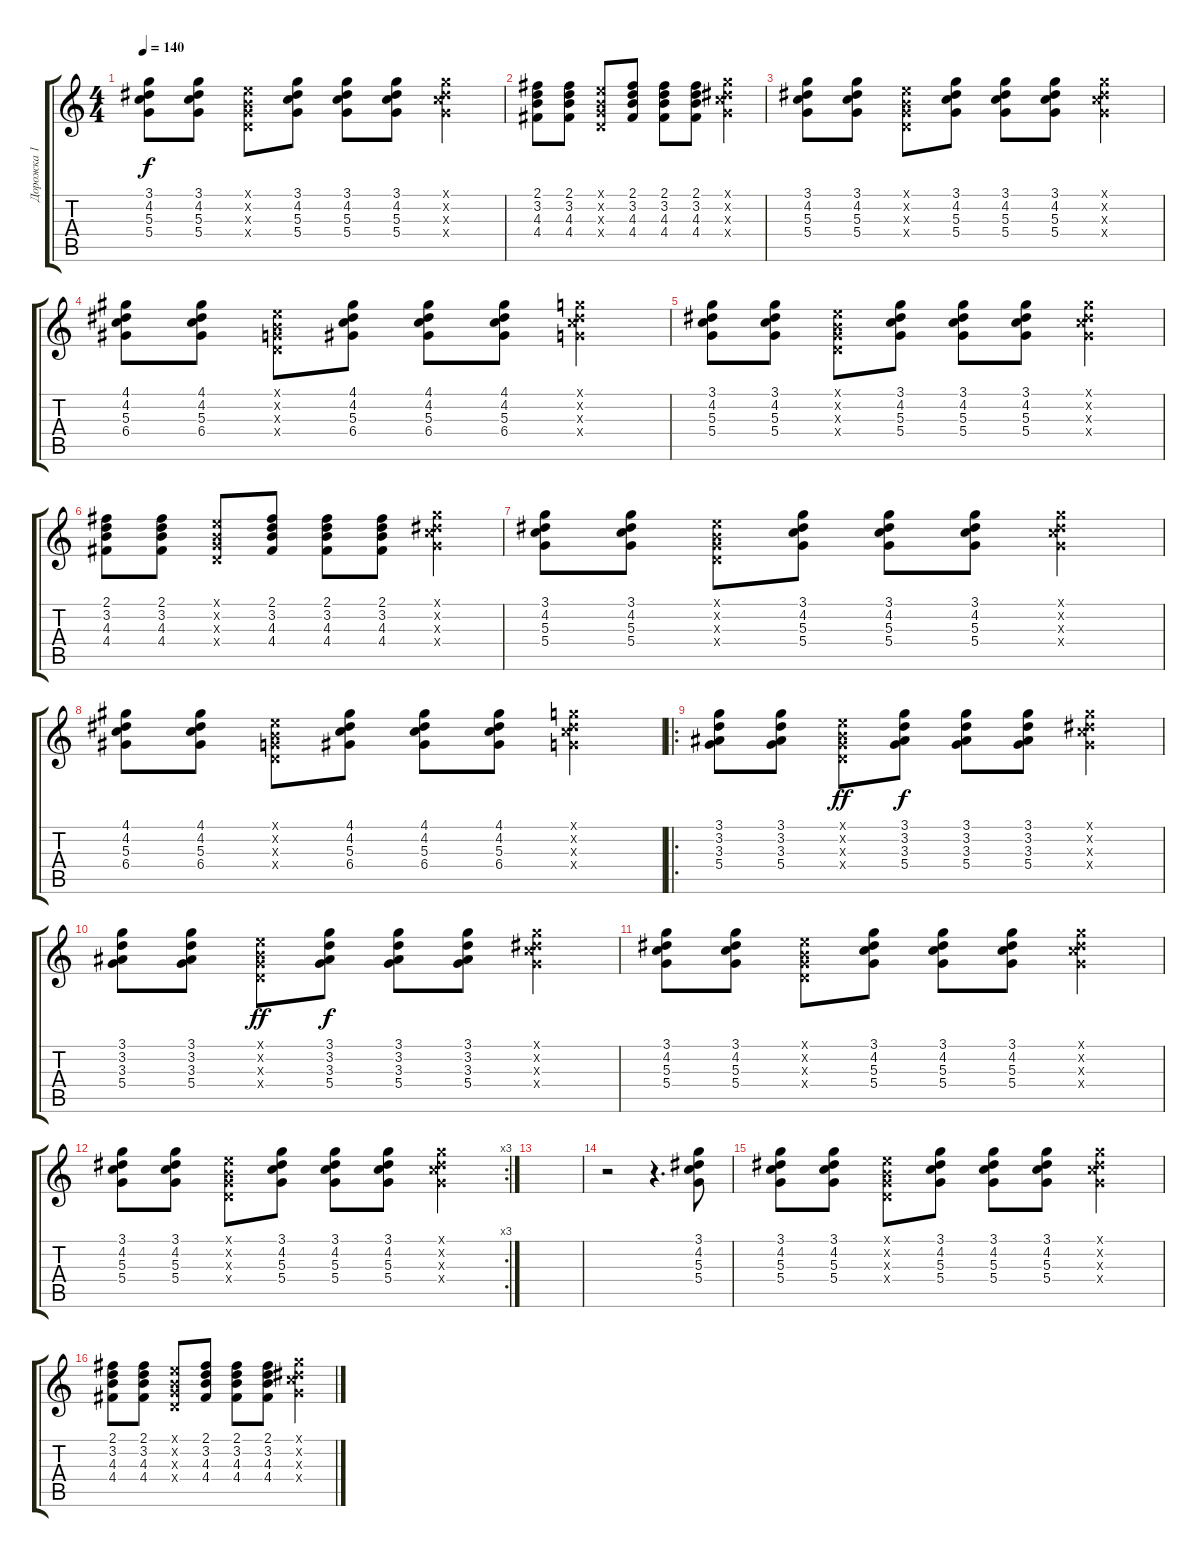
\track ("Дорожка 1" "Дорожка 1") {instrument acousticguitarsteel}
\staff {score tabs}
\tuning (E4 B3 G3 D3 A2 E2) {hide}
\ts (4 4)
\tempo 140
\clef g2
\ks c
(3.1 4.2 5.3 5.4).8{dy f} (3.1 4.2 5.3 5.4).8 (0.1{x} 0.2{x} 0.3{x} 0.4{x}).8 (3.1 4.2 5.3 5.4).8 (3.1 4.2 5.3 5.4).8 (3.1 4.2 5.3 5.4).8 (3.1{x} 4.2{x} 5.3{x} 5.4{x}).4 |
(2.1 3.2 4.3 4.4).8 (2.1 3.2 4.3 4.4).8 (0.1{x} 0.2{x} 0.3{x} 0.4{x}).8 (2.1 3.2 4.3 4.4).8 (2.1 3.2 4.3 4.4).8 (2.1 3.2 4.3 4.4).8 (3.1{x} 4.2{x} 5.3{x} 5.4{x}).4 |
(3.1 4.2 5.3 5.4).8 (3.1 4.2 5.3 5.4).8 (0.1{x} 0.2{x} 0.3{x} 0.4{x}).8 (3.1 4.2 5.3 5.4).8 (3.1 4.2 5.3 5.4).8 (3.1 4.2 5.3 5.4).8 (3.1{x} 4.2{x} 5.3{x} 5.4{x}).4 |
(4.1 4.2 5.3 6.4).8 (4.1 4.2 5.3 6.4).8 (0.1{x} 0.2{x} 0.3{x} 0.4{x}).8 (4.1 4.2 5.3 6.4).8 (4.1 4.2 5.3 6.4).8 (4.1 4.2 5.3 6.4).8 (3.1{x} 4.2{x} 5.3{x} 5.4{x}).4 |
(3.1 4.2 5.3 5.4).8 (3.1 4.2 5.3 5.4).8 (0.1{x} 0.2{x} 0.3{x} 0.4{x}).8 (3.1 4.2 5.3 5.4).8 (3.1 4.2 5.3 5.4).8 (3.1 4.2 5.3 5.4).8 (3.1{x} 4.2{x} 5.3{x} 5.4{x}).4 |
(2.1 3.2 4.3 4.4).8 (2.1 3.2 4.3 4.4).8 (0.1{x} 0.2{x} 0.3{x} 0.4{x}).8 (2.1 3.2 4.3 4.4).8 (2.1 3.2 4.3 4.4).8 (2.1 3.2 4.3 4.4).8 (3.1{x} 4.2{x} 5.3{x} 5.4{x}).4 |
(3.1 4.2 5.3 5.4).8 (3.1 4.2 5.3 5.4).8 (0.1{x} 0.2{x} 0.3{x} 0.4{x}).8 (3.1 4.2 5.3 5.4).8 (3.1 4.2 5.3 5.4).8 (3.1 4.2 5.3 5.4).8 (3.1{x} 4.2{x} 5.3{x} 5.4{x}).4 |
(4.1 4.2 5.3 6.4).8 (4.1 4.2 5.3 6.4).8 (0.1{x} 0.2{x} 0.3{x} 0.4{x}).8 (4.1 4.2 5.3 6.4).8 (4.1 4.2 5.3 6.4).8 (4.1 4.2 5.3 6.4).8 (3.1{x} 4.2{x} 5.3{x} 5.4{x}).4 |
\ro
(3.1 3.2 3.3 5.4).8 (3.1 3.2 3.3 5.4).8 (0.1{x} 0.2{x} 0.3{x} 0.4{x}).8{dy ff} (3.1 3.2 3.3 5.4).8{dy f} (3.1 3.2 3.3 5.4).8 (3.1 3.2 3.3 5.4).8 (3.1{x} 4.2{x} 5.3{x} 5.4{x}).4 |
(3.1 3.2 3.3 5.4).8 (3.1 3.2 3.3 5.4).8 (0.1{x} 0.2{x} 0.3{x} 0.4{x}).8{dy ff} (3.1 3.2 3.3 5.4).8{dy f} (3.1 3.2 3.3 5.4).8 (3.1 3.2 3.3 5.4).8 (3.1{x} 4.2{x} 5.3{x} 5.4{x}).4 |
(3.1 4.2 5.3 5.4).8 (3.1 4.2 5.3 5.4).8 (0.1{x} 0.2{x} 0.3{x} 0.4{x}).8 (3.1 4.2 5.3 5.4).8 (3.1 4.2 5.3 5.4).8 (3.1 4.2 5.3 5.4).8 (3.1{x} 4.2{x} 5.3{x} 5.4{x}).4 |
\rc 3
(3.1 4.2 5.3 5.4).8 (3.1 4.2 5.3 5.4).8 (0.1{x} 0.2{x} 0.3{x} 0.4{x}).8 (3.1 4.2 5.3 5.4).8 (3.1 4.2 5.3 5.4).8 (3.1 4.2 5.3 5.4).8 (3.1{x} 4.2{x} 5.3{x} 5.4{x}).4 |
|
r.2 r.4{d} (3.1 4.2 5.3 5.4).8 |
(3.1 4.2 5.3 5.4).8 (3.1 4.2 5.3 5.4).8 (0.1{x} 0.2{x} 0.3{x} 0.4{x}).8 (3.1 4.2 5.3 5.4).8 (3.1 4.2 5.3 5.4).8 (3.1 4.2 5.3 5.4).8 (3.1{x} 4.2{x} 5.3{x} 5.4{x}).4 |
(2.1 3.2 4.3 4.4).8 (2.1 3.2 4.3 4.4).8 (0.1{x} 0.2{x} 0.3{x} 0.4{x}).8 (2.1 3.2 4.3 4.4).8 (2.1 3.2 4.3 4.4).8 (2.1 3.2 4.3 4.4).8 (3.1{x} 4.2{x} 5.3{x} 5.4{x}).4
